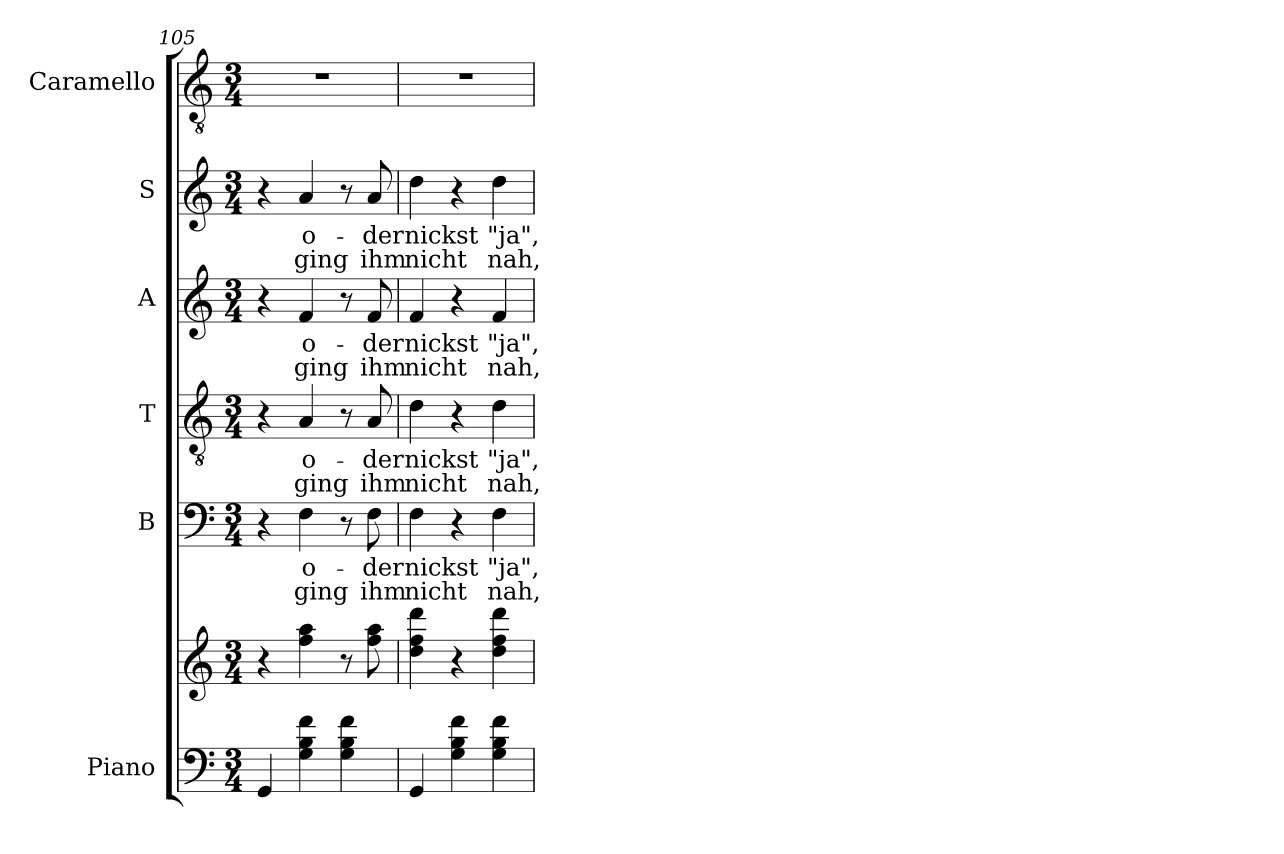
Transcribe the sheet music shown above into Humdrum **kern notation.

**kern	**kern	**kern	**text	**text	**kern	**text	**text	**kern	**text	**text	**kern	**text	**text	**kern
*part6	*part6	*part5	*part5	*part5	*part4	*part4	*part4	*part3	*part3	*part3	*part2	*part2	*part2	*part1
*staff7	*staff6	*staff5	*staff5	*staff5	*staff4	*staff4	*staff4	*staff3	*staff3	*staff3	*staff2	*staff2	*staff2	*staff1
*I"Piano	*	*I"B	*	*	*I"T	*	*	*I"A	*	*	*I"S	*	*	*I"Caramello
*I'Pno	*	*I'B	*	*	*I'T	*	*	*I'A	*	*	*I'S	*	*	*
*clefF4	*clefG2	*clefF4	*	*	*clefGv2	*	*	*clefG2	*	*	*clefG2	*	*	*clefGv2
*k[]	*k[]	*k[]	*	*	*k[]	*	*	*k[]	*	*	*k[]	*	*	*k[]
*M3/4	*M3/4	*M3/4	*	*	*M3/4	*	*	*M3/4	*	*	*M3/4	*	*	*M3/4
=105	=105	=105	=105	=105	=105	=105	=105	=105	=105	=105	=105	=105	=105	=105
4GG/	4r	4r	.	.	4r	.	.	4r	.	.	4r	.	.	2.r
!	!	!	!LO:LY:b	!LO:LY:b	!	!LO:LY:b	!LO:LY:b	!	!LO:LY:b	!LO:LY:b	!	!LO:LY:b	!LO:LY:b	!
4G\ 4B\ 4f\	4ff\ 4aa\	4F\	o-	ging	4A/	o-	ging	4f/	o-	ging	4a/	o-	ging	.
4G\ 4B\ 4f\	8r	8r	.	.	8r	.	.	8r	.	.	8r	.	.	.
!	!	!	!LO:LY:b	!LO:LY:b	!	!LO:LY:b	!LO:LY:b	!	!LO:LY:b	!LO:LY:b	!	!LO:LY:b	!LO:LY:b	!
.	8ff\ 8aa\	8F\	-der	ihm	8A/	-der	ihm	8f/	-der	ihm	8a/	-der	ihm	.
=106	=106	=106	=106	=106	=106	=106	=106	=106	=106	=106	=106	=106	=106	=106
!	!	!	!LO:LY:b	!LO:LY:b	!	!LO:LY:b	!LO:LY:b	!	!LO:LY:b	!LO:LY:b	!	!LO:LY:b	!LO:LY:b	!
4GG/	4dd\ 4ff\ 4ddd\	4F\	nickst	nicht	4d\	nickst	nicht	4f/	nickst	nicht	4dd\	nickst	nicht	2.r
4G\ 4B\ 4f\	4r	4r	.	.	4r	.	.	4r	.	.	4r	.	.	.
!	!	!	!LO:LY:b	!LO:LY:b	!	!LO:LY:b	!LO:LY:b	!	!LO:LY:b	!LO:LY:b	!	!LO:LY:b	!LO:LY:b	!
4G\ 4B\ 4f\	4dd\ 4ff\ 4ddd\	4F\	"ja",	nah,	4d\	"ja",	nah,	4f/	"ja",	nah,	4dd\	"ja",	nah,	.
=	=	=	=	=	=	=	=	=	=	=	=	=	=	=
*-	*-	*-	*-	*-	*-	*-	*-	*-	*-	*-	*-	*-	*-	*-
